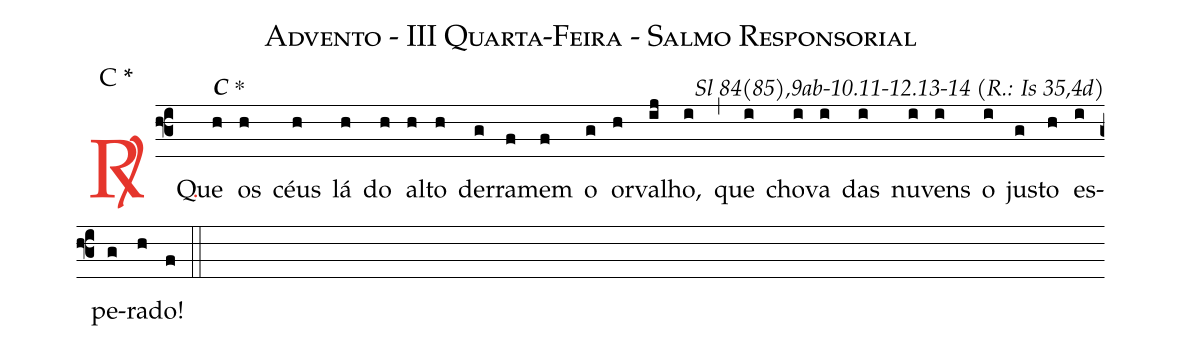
name: Advento - III Quarta-Feira - Salmo Responsorial;
mode: C *;
commentary: Sl 84(85),9ab-10.11-12.13-14 (R.: Is 35,4d);
%%
(f3)

<c><sp>R/</sp>.</c>() Que<alt>\textbf{C \protect\GreStar}</alt>(h) os(h) céus(h) lá(h) do(h) al(h)to(h) der(g)ra(f)mem(f) o(g) or(h)va(ij)lho,(i) (,) que(i) cho(i)va(i) das(i) nu(i)vens(i) o(i) jus(g)to(h) es(i)pe(g)ra(h)do!(f)

(::)
